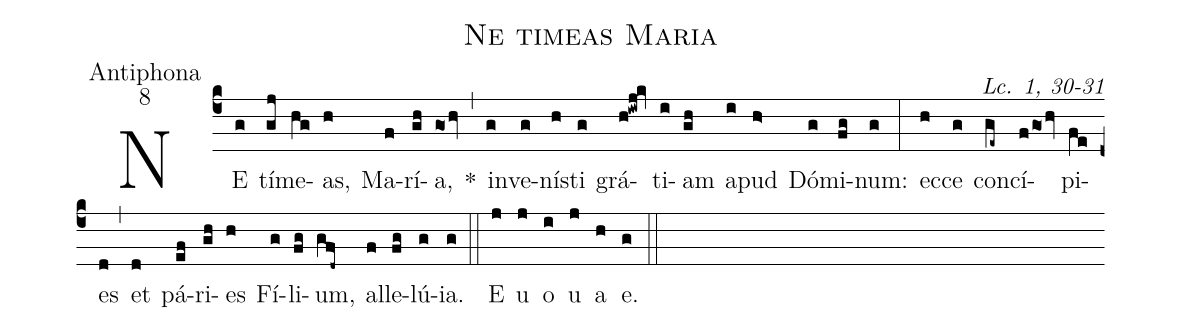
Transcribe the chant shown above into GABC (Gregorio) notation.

name:Ne timeas Maria;
office-part:Antiphona;
mode:8;
commentary:Lc. 1, 30-31;
%%
(c4) NE(g) tí(gj)me(hg)as,(h) Ma(f)rí(gh)a,(gohv) *(,) in(g)ve(g)ní(h)sti(g) grá(h!iwj!kv)ti(i)am(gh) a(i)pud(h>) Dó(g)mi(fg)num:(g) (:) ec(h)ce(g) con(ge~)cí(f!/gohv)pi(fe)es(d) (,) et(d) pá(ef)ri(gh)es(h) Fí(g)li(fg)um,(gfd~) al(f)le(fg)lú(g)ia.(g) (::) E(j) u(j) o(i) u(j) a(h) e.(g) (::)
